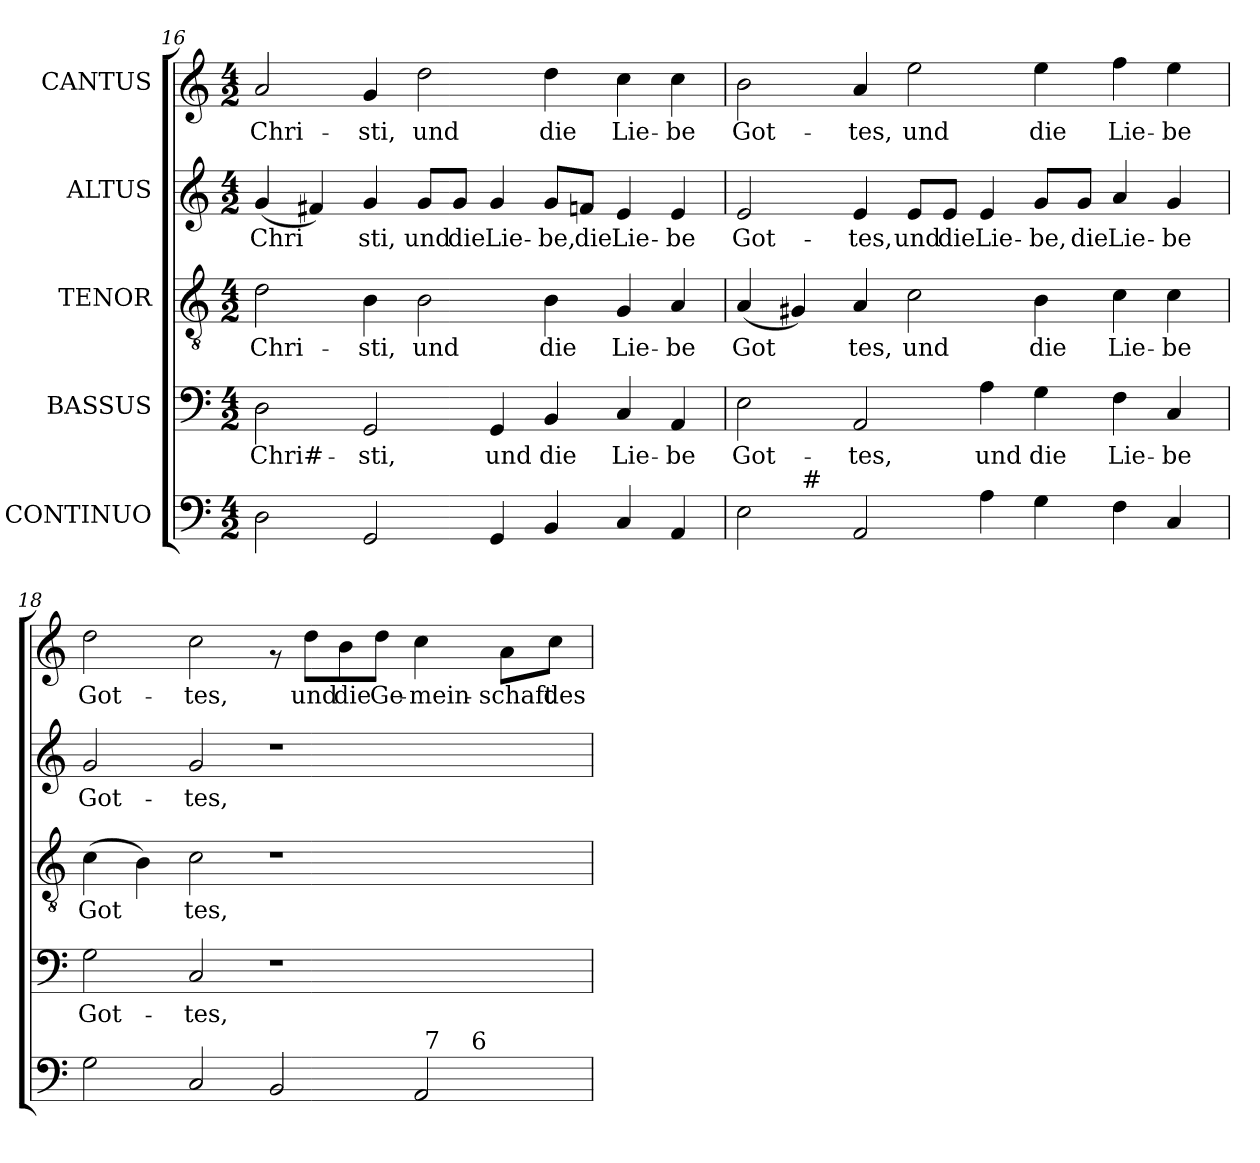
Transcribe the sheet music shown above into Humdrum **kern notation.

**kern	**kern	**text	**kern	**text	**kern	**text	**kern	**text
*part5	*part4	*part4	*part3	*part3	*part2	*part2	*part1	*part1
*staff5	*staff4	*staff4	*staff3	*staff3	*staff2	*staff2	*staff1	*staff1
*I"CONTINUO	*I"BASSUS	*	*I"TENOR	*	*I"ALTUS	*	*I"CANTUS	*
*clefF4	*clefF4	*	*clefGv2	*	*clefG2	*	*clefG2	*
*k[]	*k[]	*	*k[]	*	*k[]	*	*k[]	*
*C:	*C:	*	*C:	*	*C:	*	*C:	*
*M4/2	*M4/2	*	*M4/2	*	*M4/2	*	*M4/2	*
=16	=16	=16	=16	=16	=16	=16	=16	=16
!	!	!LO:LY:b:cj	!	!LO:LY:b:cj	!	!LO:LY:b:cj	!	!LO:LY:b:cj
2D>\	2D\	Chri#-	2d\	Chri-	(<4g/	Chri-	2a/	Chri-
!	!	!	!	!	!	!LO:LY:b:cj	!	!
.	.	.	.	.	4f#X/)	--	.	.
!	!	!LO:LY:b:cj	!	!LO:LY:b:cj	!	!LO:LY:b:cj	!	!LO:LY:b:cj
2GG/	2GG/	-sti,	4B\	-sti,	4g/	-sti,	4g/	-sti,
!	!	!	!	!LO:LY:b:cj	!	!LO:LY:b:cj	!	!LO:LY:b:cj
.	.	.	2B\	und	8g/L	und	2dd\	und
!	!	!	!	!	!	!LO:LY:b:cj	!	!
.	.	.	.	.	8g/J	die	.	.
!	!	!LO:LY:b:cj	!	!	!	!LO:LY:b:cj	!	!
4GG/	4GG/	und	.	.	4g/	Lie-	.	.
!	!	!LO:LY:b:cj	!	!LO:LY:b:cj	!	!LO:LY:b:cj	!	!LO:LY:b:cj
4BB/	4BB/	die	4B\	die	8g/L	-be,	4dd\	die
!	!	!	!	!	!	!LO:LY:b:cj	!	!
.	.	.	.	.	8f/J	die	.	.
!	!	!LO:LY:b:cj	!	!LO:LY:b:cj	!	!LO:LY:b:cj	!	!LO:LY:b:cj
4C/	4C/	Lie-	4G/	Lie-	4e/	Lie-	4cc\	Lie-
!	!	!LO:LY:b:cj	!	!LO:LY:b:cj	!	!LO:LY:b:cj	!	!LO:LY:b:cj
4AA/	4AA/	-be	4A/	-be	4e/	-be	4cc\	-be
!!LO:PB:g=z
=17	=17	=17	=17	=17	=17	=17	=17	=17
!	!	!LO:LY:b:cj	!	!LO:LY:b:cj	!	!LO:LY:b:cj	!	!LO:LY:b:cj
*^	*	*	*	*	*	*	*	*
2E>\	4ryy	2E\	Got-	(<4A/	Got-	2e/	Got-	2b\	Got-
!	!	!	!	!	!LO:LY:b:cj	!	!	!	!
.	64ryy	.	.	4G#X/)	--	.	.	.	.
!	!LO:TX:a:t=#	!	!	!	!	!	!	!	!
.	1ryy	.	.	.	.	.	.	.	.
!	!	!	!LO:LY:b:cj	!	!LO:LY:b:cj	!	!LO:LY:b:cj	!	!LO:LY:b:cj
2AA/	.	2AA/	-tes,	4A/	-tes,	4e/	-tes,	4a/	-tes,
!	!	!	!	!	!LO:LY:b:cj	!	!LO:LY:b:cj	!	!LO:LY:b:cj
.	.	.	.	2c\	und	8e/L	und	2ee\	und
!	!	!	!	!	!	!	!LO:LY:b:cj	!	!
.	.	.	.	.	.	8e/J	die	.	.
!	!	!	!LO:LY:b:cj	!	!	!	!LO:LY:b:cj	!	!
4A\	.	4A\	und	.	.	4e/	Lie-	.	.
!	!	!	!LO:LY:b:cj	!	!LO:LY:b:cj	!	!LO:LY:b:cj	!	!LO:LY:b:cj
4G\	.	4G\	die	4B\	die	8g/L	-be,	4ee\	die
.	2ryy	.	.	.	.	.	.	.	.
!	!	!	!	!	!	!	!LO:LY:b:cj	!	!
.	.	.	.	.	.	8g/J	die	.	.
!	!	!	!LO:LY:b:cj	!	!LO:LY:b:cj	!	!LO:LY:b:cj	!	!LO:LY:b:cj
4F\	.	4F\	Lie-	4c\	Lie-	4a/	Lie-	4ff\	Lie-
!	!	!	!LO:LY:b:cj	!	!LO:LY:b:cj	!	!LO:LY:b:cj	!	!LO:LY:b:cj
4C/	.	4C/	-be	4c\	-be	4g/	-be	4ee\	-be
.	8...ryy	.	.	.	.	.	.	.	.
=18	=18	=18	=18	=18	=18	=18	=18	=18	=18
!	!	!	!LO:LY:b:cj	!	!LO:LY:b:cj	!	!LO:LY:b:cj	!	!LO:LY:b:cj
*	*^	*	*	*	*	*	*	*	*
2G>\	1ryy	1ryy	2G\	Got-	(>4c\	Got-	2g/	Got-	2dd\	Got-
!	!	!	!	!	!	!LO:LY:b:cj	!	!	!	!
.	.	.	.	.	4B\)	--	.	.	.	.
!	!	!	!	!LO:LY:b:cj	!	!LO:LY:b:cj	!	!LO:LY:b:cj	!	!LO:LY:b:cj
2C/	.	.	2C/	-tes,	2c\	-tes,	2g/	-tes,	2cc\	-tes,
2BB/	2ryy	2ryy	1r	.	1r	.	1r	.	8rf	.
!	!	!	!	!	!	!	!	!	!	!LO:LY:b:cj
.	.	.	.	.	.	.	.	.	8dd\L	und
!	!	!	!	!	!	!	!	!	!	!LO:LY:b:cj
.	.	.	.	.	.	.	.	.	8b\	die
!	!	!	!	!	!	!	!	!	!	!LO:LY:b:cj
.	.	.	.	.	.	.	.	.	8dd\J	Ge-
!	!	!	!	!	!	!	!	!	!	!LO:LY:b:cj
2AA/	64ryy	8ryy	.	.	.	.	.	.	4cc\	-mein-
!	!LO:TX:a:t=7	!	!	!	!	!	!	!	!	!
.	4ryy	.	.	.	.	.	.	.	.	.
.	.	32ryy	.	.	.	.	.	.	.	.
!	!	!LO:TX:a:t=6	!	!	!	!	!	!	!	!
.	.	4ryy	.	.	.	.	.	.	.	.
!	!	!	!	!	!	!	!	!	!	!LO:LY:b:cj
.	.	.	.	.	.	.	.	.	8a\L	-schaft
.	8...ryy	.	.	.	.	.	.	.	.	.
!	!	!	!	!	!	!	!	!	!	!LO:LY:b:cj
.	.	.	.	.	.	.	.	.	8cc\J	des
.	.	16.ryy	.	.	.	.	.	.	.	.
*v	*v	*v	*	*	*	*	*	*	*	*
=	=	=	=	=	=	=	=	=
*-	*-	*-	*-	*-	*-	*-	*-	*-
